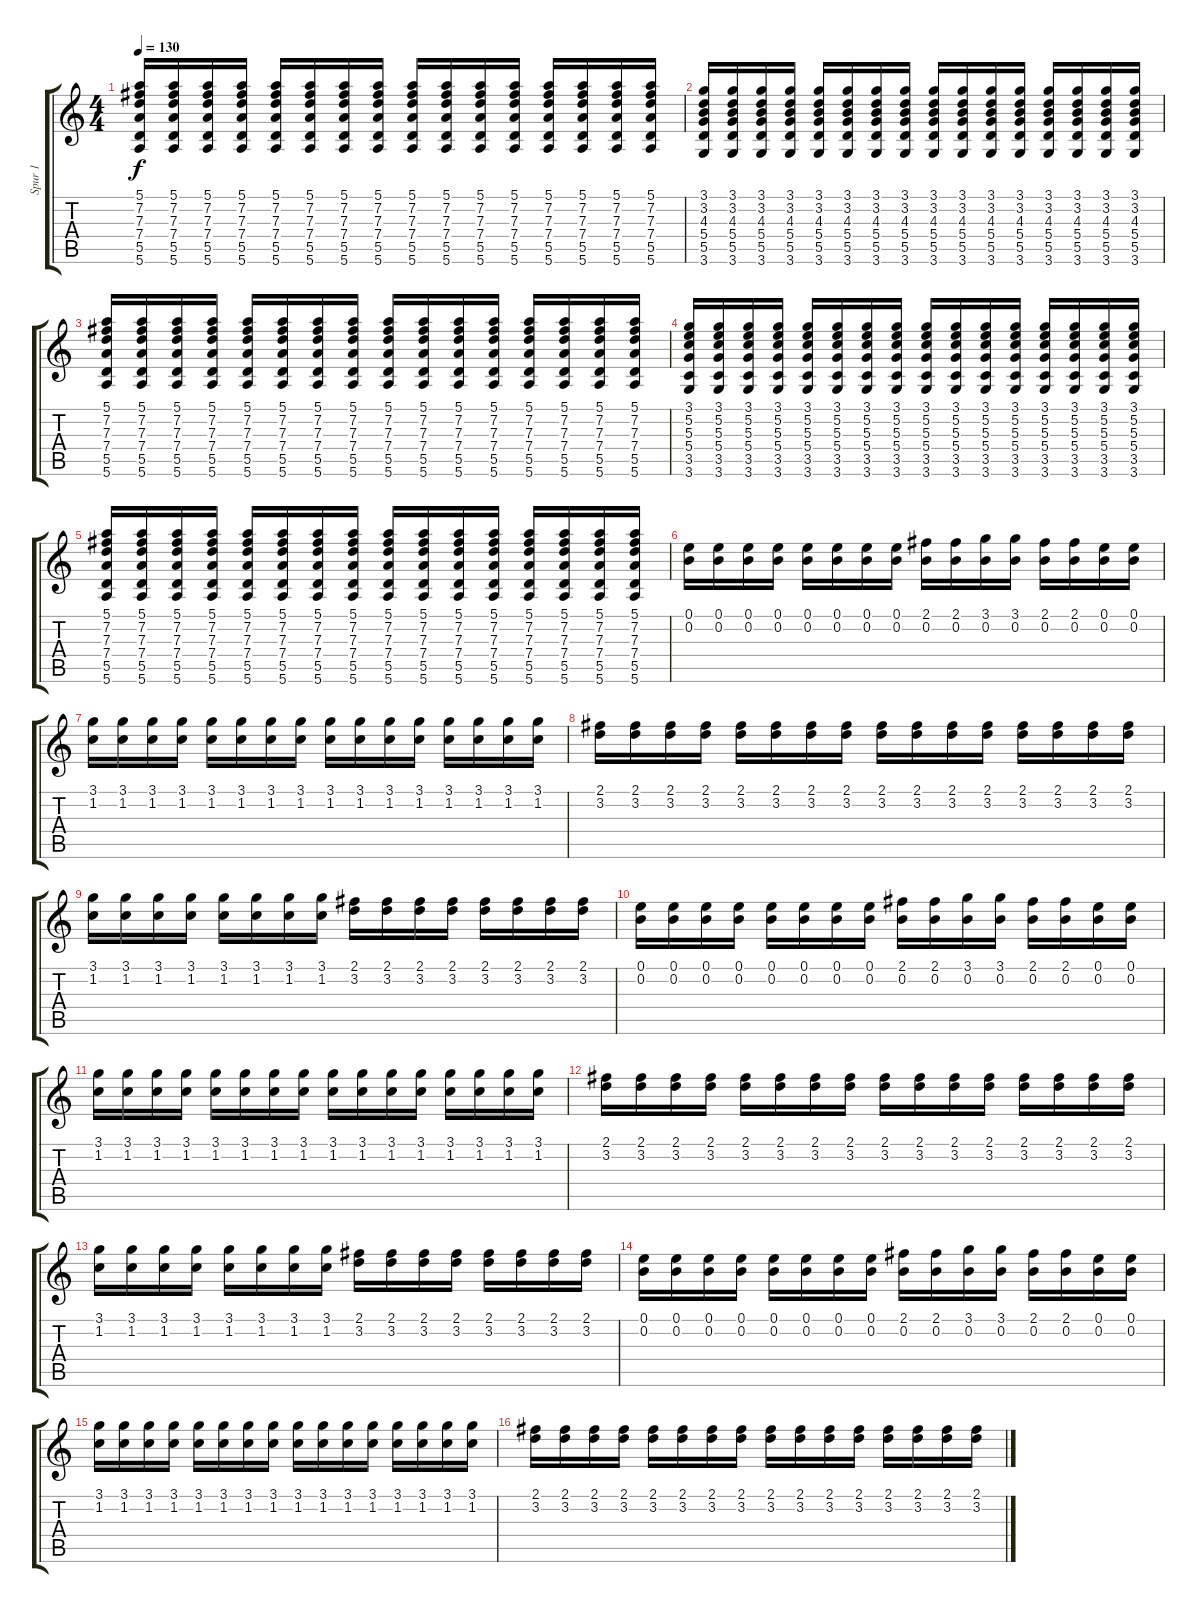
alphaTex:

\track ("Spur 1" "Spur 1") {instrument overdrivenguitar}
\staff {score tabs}
\tuning (E4 B3 G3 D3 A2 E2) {hide}
\ts (4 4)
\tempo 130
\clef g2
\ks c
(5.1 7.2 7.3 7.4 5.5 5.6).16{dy f} (5.1 7.2 7.3 7.4 5.5 5.6).16 (5.1 7.2 7.3 7.4 5.5 5.6).16 (5.1 7.2 7.3 7.4 5.5 5.6).16 (5.1 7.2 7.3 7.4 5.5 5.6).16 (5.1 7.2 7.3 7.4 5.5 5.6).16 (5.1 7.2 7.3 7.4 5.5 5.6).16 (5.1 7.2 7.3 7.4 5.5 5.6).16 (5.1 7.2 7.3 7.4 5.5 5.6).16 (5.1 7.2 7.3 7.4 5.5 5.6).16 (5.1 7.2 7.3 7.4 5.5 5.6).16 (5.1 7.2 7.3 7.4 5.5 5.6).16 (5.1 7.2 7.3 7.4 5.5 5.6).16 (5.1 7.2 7.3 7.4 5.5 5.6).16 (5.1 7.2 7.3 7.4 5.5 5.6).16 (5.1 7.2 7.3 7.4 5.5 5.6).16 |
(3.1 3.2 4.3 5.4 5.5 3.6).16 (3.1 3.2 4.3 5.4 5.5 3.6).16 (3.1 3.2 4.3 5.4 5.5 3.6).16 (3.1 3.2 4.3 5.4 5.5 3.6).16 (3.1 3.2 4.3 5.4 5.5 3.6).16 (3.1 3.2 4.3 5.4 5.5 3.6).16 (3.1 3.2 4.3 5.4 5.5 3.6).16 (3.1 3.2 4.3 5.4 5.5 3.6).16 (3.1 3.2 4.3 5.4 5.5 3.6).16 (3.1 3.2 4.3 5.4 5.5 3.6).16 (3.1 3.2 4.3 5.4 5.5 3.6).16 (3.1 3.2 4.3 5.4 5.5 3.6).16 (3.1 3.2 4.3 5.4 5.5 3.6).16 (3.1 3.2 4.3 5.4 5.5 3.6).16 (3.1 3.2 4.3 5.4 5.5 3.6).16 (3.1 3.2 4.3 5.4 5.5 3.6).16 |
(5.1 7.2 7.3 7.4 5.5 5.6).16 (5.1 7.2 7.3 7.4 5.5 5.6).16 (5.1 7.2 7.3 7.4 5.5 5.6).16 (5.1 7.2 7.3 7.4 5.5 5.6).16 (5.1 7.2 7.3 7.4 5.5 5.6).16 (5.1 7.2 7.3 7.4 5.5 5.6).16 (5.1 7.2 7.3 7.4 5.5 5.6).16 (5.1 7.2 7.3 7.4 5.5 5.6).16 (5.1 7.2 7.3 7.4 5.5 5.6).16 (5.1 7.2 7.3 7.4 5.5 5.6).16 (5.1 7.2 7.3 7.4 5.5 5.6).16 (5.1 7.2 7.3 7.4 5.5 5.6).16 (5.1 7.2 7.3 7.4 5.5 5.6).16 (5.1 7.2 7.3 7.4 5.5 5.6).16 (5.1 7.2 7.3 7.4 5.5 5.6).16 (5.1 7.2 7.3 7.4 5.5 5.6).16 |
(3.1 5.2 5.3 5.4 3.5 3.6).16 (3.1 5.2 5.3 5.4 3.5 3.6).16 (3.1 5.2 5.3 5.4 3.5 3.6).16 (3.1 5.2 5.3 5.4 3.5 3.6).16 (3.1 5.2 5.3 5.4 3.5 3.6).16 (3.1 5.2 5.3 5.4 3.5 3.6).16 (3.1 5.2 5.3 5.4 3.5 3.6).16 (3.1 5.2 5.3 5.4 3.5 3.6).16 (3.1 5.2 5.3 5.4 3.5 3.6).16 (3.1 5.2 5.3 5.4 3.5 3.6).16 (3.1 5.2 5.3 5.4 3.5 3.6).16 (3.1 5.2 5.3 5.4 3.5 3.6).16 (3.1 5.2 5.3 5.4 3.5 3.6).16 (3.1 5.2 5.3 5.4 3.5 3.6).16 (3.1 5.2 5.3 5.4 3.5 3.6).16 (3.1 5.2 5.3 5.4 3.5 3.6).16 |
(5.1 7.2 7.3 7.4 5.5 5.6).16 (5.1 7.2 7.3 7.4 5.5 5.6).16 (5.1 7.2 7.3 7.4 5.5 5.6).16 (5.1 7.2 7.3 7.4 5.5 5.6).16 (5.1 7.2 7.3 7.4 5.5 5.6).16 (5.1 7.2 7.3 7.4 5.5 5.6).16 (5.1 7.2 7.3 7.4 5.5 5.6).16 (5.1 7.2 7.3 7.4 5.5 5.6).16 (5.1 7.2 7.3 7.4 5.5 5.6).16 (5.1 7.2 7.3 7.4 5.5 5.6).16 (5.1 7.2 7.3 7.4 5.5 5.6).16 (5.1 7.2 7.3 7.4 5.5 5.6).16 (5.1 7.2 7.3 7.4 5.5 5.6).16 (5.1 7.2 7.3 7.4 5.5 5.6).16 (5.1 7.2 7.3 7.4 5.5 5.6).16 (5.1 7.2 7.3 7.4 5.5 5.6).16 |
(0.1 0.2).16 (0.1 0.2).16 (0.1 0.2).16 (0.1 0.2).16 (0.1 0.2).16 (0.1 0.2).16 (0.1 0.2).16 (0.1 0.2).16 (2.1 0.2).16 (2.1 0.2).16 (3.1 0.2).16 (3.1 0.2).16 (2.1 0.2).16 (2.1 0.2).16 (0.1 0.2).16 (0.1 0.2).16 |
(3.1 1.2).16 (3.1 1.2).16 (3.1 1.2).16 (3.1 1.2).16 (3.1 1.2).16 (3.1 1.2).16 (3.1 1.2).16 (3.1 1.2).16 (3.1 1.2).16 (3.1 1.2).16 (3.1 1.2).16 (3.1 1.2).16 (3.1 1.2).16 (3.1 1.2).16 (3.1 1.2).16 (3.1 1.2).16 |
(2.1 3.2).16 (2.1 3.2).16 (2.1 3.2).16 (2.1 3.2).16 (2.1 3.2).16 (2.1 3.2).16 (2.1 3.2).16 (2.1 3.2).16 (2.1 3.2).16 (2.1 3.2).16 (2.1 3.2).16 (2.1 3.2).16 (2.1 3.2).16 (2.1 3.2).16 (2.1 3.2).16 (2.1 3.2).16 |
(3.1 1.2).16 (3.1 1.2).16 (3.1 1.2).16 (3.1 1.2).16 (3.1 1.2).16 (3.1 1.2).16 (3.1 1.2).16 (3.1 1.2).16 (2.1 3.2).16 (2.1 3.2).16 (2.1 3.2).16 (2.1 3.2).16 (2.1 3.2).16 (2.1 3.2).16 (2.1 3.2).16 (2.1 3.2).16 |
(0.1 0.2).16 (0.1 0.2).16 (0.1 0.2).16 (0.1 0.2).16 (0.1 0.2).16 (0.1 0.2).16 (0.1 0.2).16 (0.1 0.2).16 (2.1 0.2).16 (2.1 0.2).16 (3.1 0.2).16 (3.1 0.2).16 (2.1 0.2).16 (2.1 0.2).16 (0.1 0.2).16 (0.1 0.2).16 |
(3.1 1.2).16 (3.1 1.2).16 (3.1 1.2).16 (3.1 1.2).16 (3.1 1.2).16 (3.1 1.2).16 (3.1 1.2).16 (3.1 1.2).16 (3.1 1.2).16 (3.1 1.2).16 (3.1 1.2).16 (3.1 1.2).16 (3.1 1.2).16 (3.1 1.2).16 (3.1 1.2).16 (3.1 1.2).16 |
(2.1 3.2).16 (2.1 3.2).16 (2.1 3.2).16 (2.1 3.2).16 (2.1 3.2).16 (2.1 3.2).16 (2.1 3.2).16 (2.1 3.2).16 (2.1 3.2).16 (2.1 3.2).16 (2.1 3.2).16 (2.1 3.2).16 (2.1 3.2).16 (2.1 3.2).16 (2.1 3.2).16 (2.1 3.2).16 |
(3.1 1.2).16 (3.1 1.2).16 (3.1 1.2).16 (3.1 1.2).16 (3.1 1.2).16 (3.1 1.2).16 (3.1 1.2).16 (3.1 1.2).16 (2.1 3.2).16 (2.1 3.2).16 (2.1 3.2).16 (2.1 3.2).16 (2.1 3.2).16 (2.1 3.2).16 (2.1 3.2).16 (2.1 3.2).16 |
(0.1 0.2).16 (0.1 0.2).16 (0.1 0.2).16 (0.1 0.2).16 (0.1 0.2).16 (0.1 0.2).16 (0.1 0.2).16 (0.1 0.2).16 (2.1 0.2).16 (2.1 0.2).16 (3.1 0.2).16 (3.1 0.2).16 (2.1 0.2).16 (2.1 0.2).16 (0.1 0.2).16 (0.1 0.2).16 |
(3.1 1.2).16 (3.1 1.2).16 (3.1 1.2).16 (3.1 1.2).16 (3.1 1.2).16 (3.1 1.2).16 (3.1 1.2).16 (3.1 1.2).16 (3.1 1.2).16 (3.1 1.2).16 (3.1 1.2).16 (3.1 1.2).16 (3.1 1.2).16 (3.1 1.2).16 (3.1 1.2).16 (3.1 1.2).16 |
(2.1 3.2).16 (2.1 3.2).16 (2.1 3.2).16 (2.1 3.2).16 (2.1 3.2).16 (2.1 3.2).16 (2.1 3.2).16 (2.1 3.2).16 (2.1 3.2).16 (2.1 3.2).16 (2.1 3.2).16 (2.1 3.2).16 (2.1 3.2).16 (2.1 3.2).16 (2.1 3.2).16 (2.1 3.2).16
